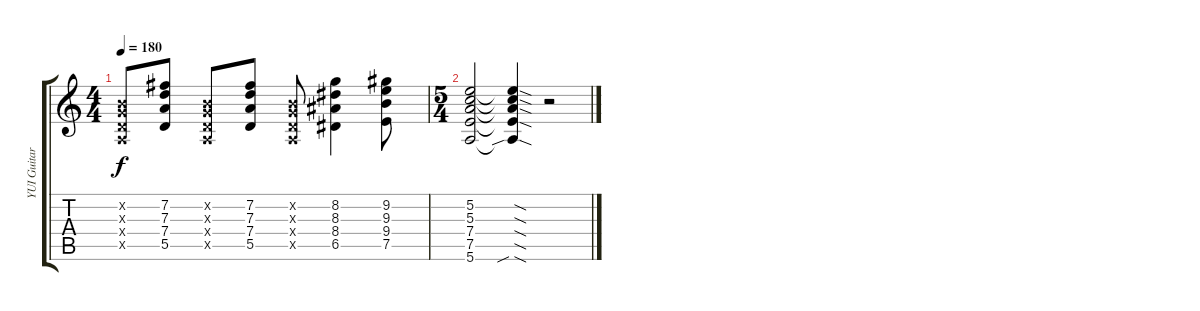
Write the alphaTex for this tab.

\track ("YUI Guitar" "YUI Guitar") {instrument overdrivenguitar}
\staff {score tabs}
\tuning (E4 B3 G3 D3 A2 E2) {hide}
\ts (4 4)
\tempo 180
\clef g2
\ks c
(0.2{x} 0.3{x} 0.4{x} 0.5{x}).8{dy f} (7.2 7.3 7.4 5.5).8 (0.2{x} 0.3{x} 0.4{x} 0.5{x}).8 (7.2 7.3 7.4 5.5).8 (0.2{x} 0.3{x} 0.4{x} 0.5{x}).8 (8.2 8.3 8.4 6.5).4 (9.2 9.3 9.4 7.5).8 |
\ts (5 4)
(5.2 5.3 7.4 7.5 5.6).2 (5.2{sod t} 5.3{sod t} 7.4{sod t} 7.5{sod t} 5.6{sib sod t}).4 r.2
